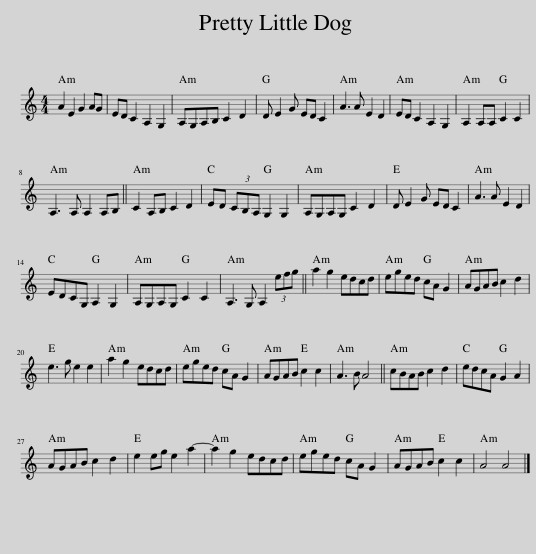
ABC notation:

X:1
L:1/8
M:4/4
I:linebreak $
K:C
V:1 treble
V:1
 A2 E2 G2 AG | ED C2 A,2 G,2 | A,G,A,B, C2 D2 | D E2 G ED C2 | A3 A E2 D2 | %5
 ED C2 A,2 G,2 | A,2 A,A, C2 C2 |$ A,3 A, A,2 A,B, || C2 A,B, C2 D2 | ED (3CB,A, G,2 G,2 | %10
 A,G,A,G, C2 D2 | D E2 G ED C2 | A3 A E2 D2 |$ EDCG, A,2 G,2 | A,G,A,G, C2 C2 | %15
 A,3 G, A,2 (3efg || a2 g2 edcd | eged cA G2 | AGAB c2 d2 |$ e3 g e2 e2 | %20
 a2 g2 edcd | eged cA G2 | AGAB c2 c2 | A3 B A4 || cBAB c2 d2 | %25
 edcA G2 A2 |$ AGAB c2 d2 | e2 eg e2 a2- | a2 g2 edcd | eged cA G2 | %30
 AGAB c2 c2 | A4 A4 |] %32
